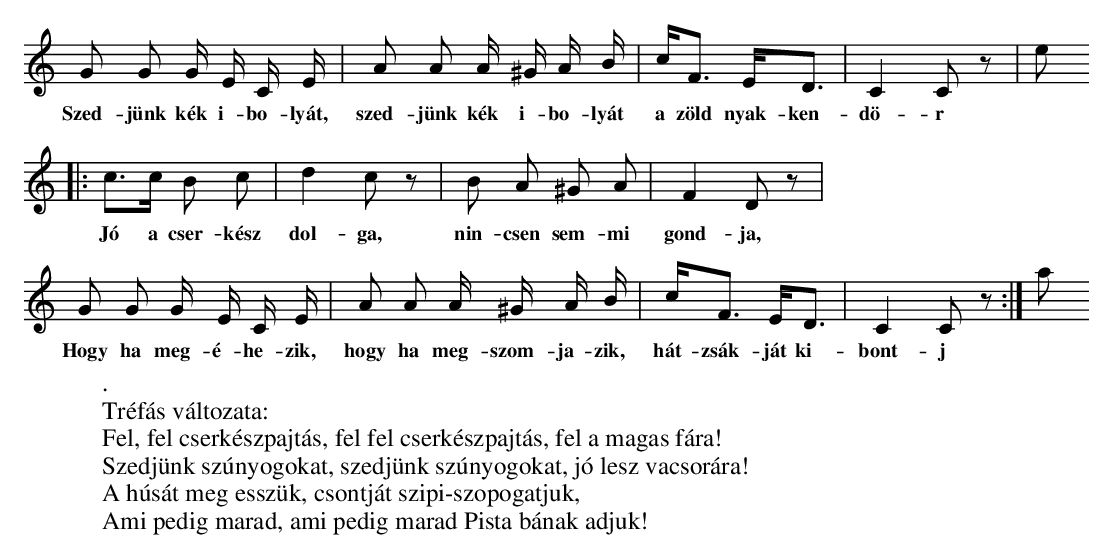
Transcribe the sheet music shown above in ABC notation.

X:1
T:
G G G/2 E/2  C/2 E/2 | A A A/2 ^G/2 A/2 B/2 | c<F E<D | C2 C z |\
w: Fel, fel, cser-kész-paj-tás, fel, fel cser-kész-paj-tás, fel a ma-gas
 hegy-re!
T:
K:C
G G G/2 E/2  C/2 E/2 | A A A/2 ^G/2 A/2 B/2 | c<F E<D | C2 C z |\
w: Szed-jünk kék i-bo-lyát, szed-jünk kék i-bo-lyát a zöld nyak-ken-dö-r
e!
T:
K:C
|: c>c B c | d2 c z | B A ^G A | F2  D z | \
w: Jó a cser-kész dol-ga, nin-csen sem-mi gond-ja,
T:
K:C
G G G/2 E/2  C/2 E/2 | A A A/2 ^G/2 A/2 B/2 | c<F E<D | C2 C z :|
w: Hogy ha meg-é-he-zik, hogy ha meg-szom-ja-zik, hát-zsák-ját ki-bont-j
a.
W:.
W: Tréfás változata:
W: Fel, fel cserkészpajtás, fel fel cserkészpajtás, fel a magas fára!
W: Szedjünk szúnyogokat, szedjünk szúnyogokat, jó lesz vacsorára!
W: A húsát meg esszük, csontját szipi-szopogatjuk,
W: Ami pedig marad, ami pedig marad Pista bának adjuk!
